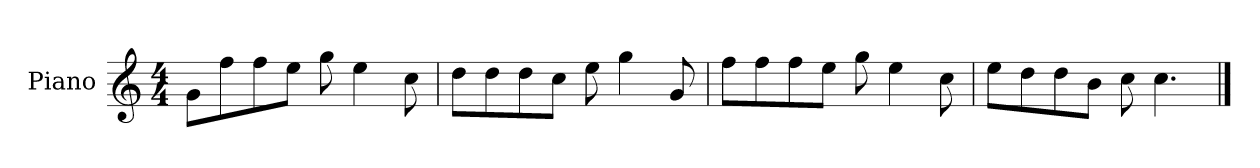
**kern
*part1
*staff1
*I"Piano
*I'P-no
*clefG2
*k[]
*M4/4
*MM90
=1
8g\L
8ff\
8ff\
8ee\J
8gg\
4ee\
8cc\
=2
8dd\L
8dd\
8dd\
8cc\J
8ee\
4gg\
8g/
=3
8ff\L
8ff\
8ff\
8ee\J
8gg\
4ee\
8cc\
=4
8ee\L
8dd\
8dd\
8b\J
8cc\
4.cc\
==
*-
